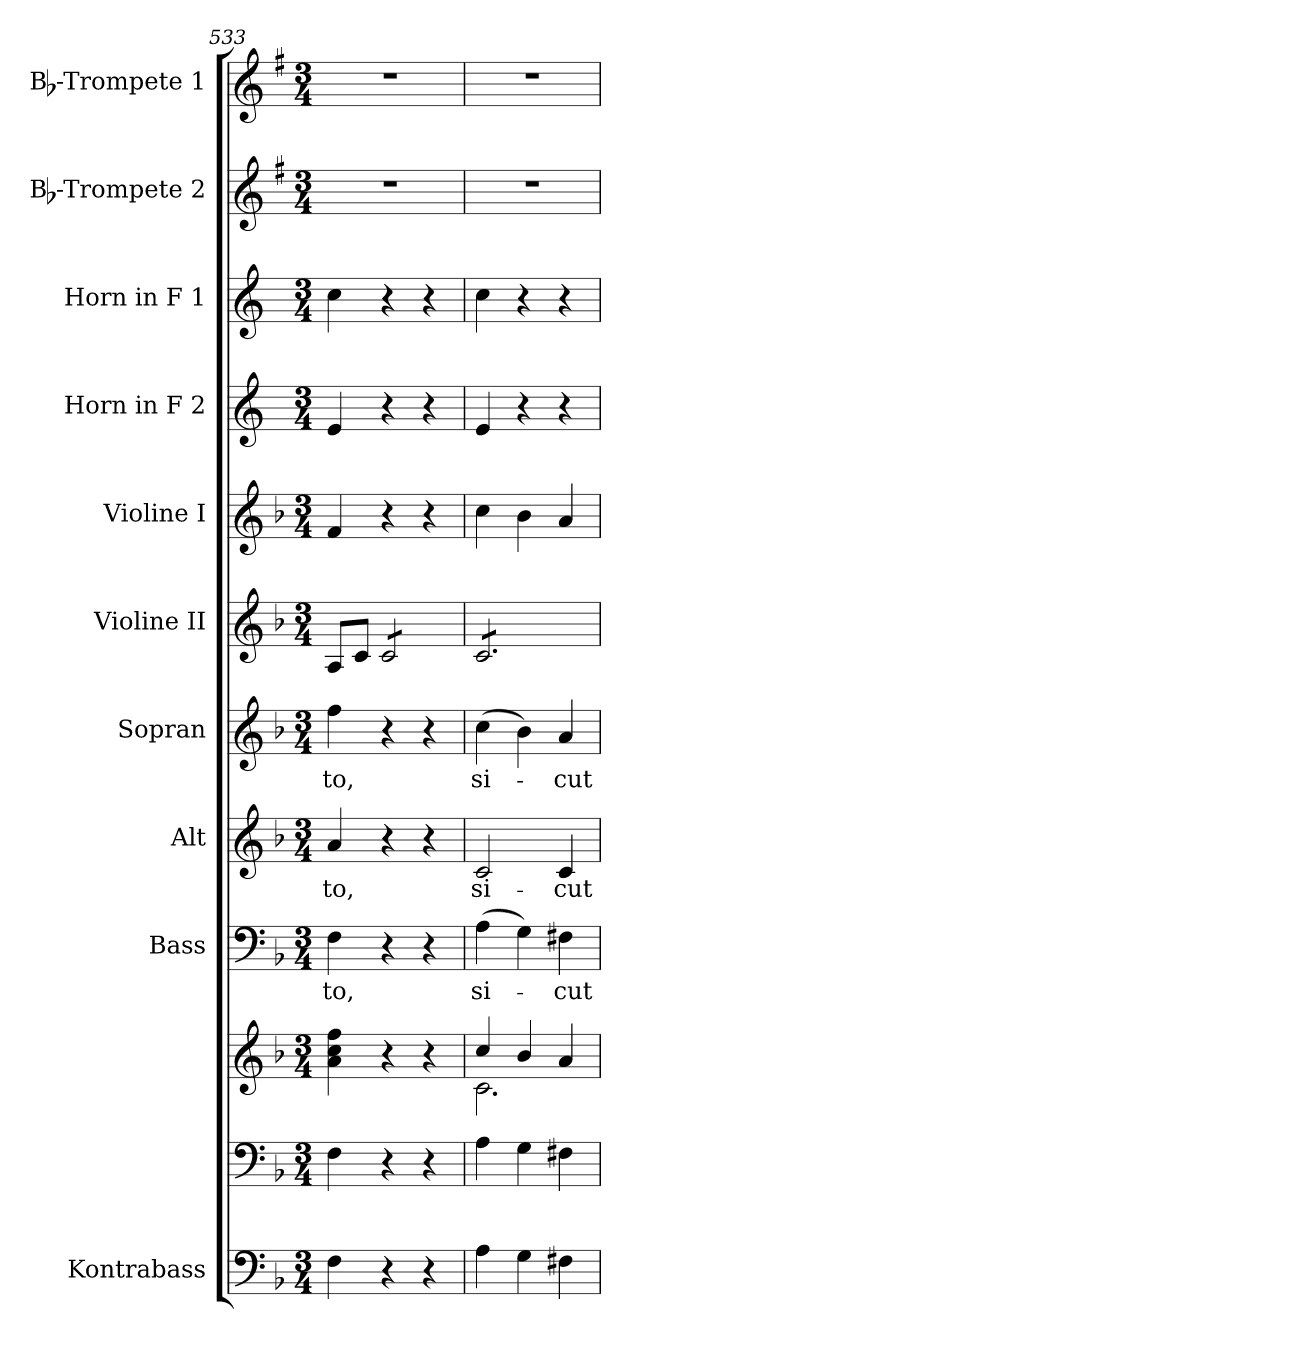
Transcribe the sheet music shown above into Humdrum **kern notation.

**kern	**kern	**kern	**kern	**text	**kern	**text	**kern	**text	**kern	**kern	**kern	**kern	**kern	**kern
*part11	*part10	*part10	*part9	*part9	*part8	*part8	*part7	*part7	*part6	*part5	*part4	*part3	*part2	*part1
*staff12	*staff11	*staff10	*staff9	*staff9	*staff8	*staff8	*staff7	*staff7	*staff6	*staff5	*staff4	*staff3	*staff2	*staff1
*I"Kontrabass	*	*	*I"Bass	*	*I"Alt	*	*I"Sopran	*	*I"Violine II	*I"Violine I	*I"Horn in F 2	*I"Horn in F 1	*I"Bb-Trompete 2	*I"Bb-Trompete 1
*I'Kb.	*	*	*I'B.	*	*I'A.	*	*I'S.	*	*I'Vl. II	*I'Vl. I	*	*	*I'Bb Trp. 2	*I'Bb Trp. 1
*clefF4	*clefF4	*clefG2	*clefF4	*	*clefG2	*	*clefG2	*	*clefG2	*clefG2	*clefG2	*clefG2	*clefG2	*clefG2
*ITrd7c12	*	*	*	*	*	*	*	*	*	*	*ITrd4c7	*ITrd4c7	*ITrd1c2	*ITrd1c2
*k[b-]	*k[b-]	*k[b-]	*k[b-]	*	*k[b-]	*	*k[b-]	*	*k[b-]	*k[b-]	*k[b-]	*k[b-]	*k[b-]	*k[b-]
*F:	*F:	*F:	*F:	*	*F:	*	*F:	*	*F:	*F:	*F:	*F:	*F:	*F:
*M3/4	*M3/4	*M3/4	*M3/4	*	*M3/4	*	*M3/4	*	*M3/4	*M3/4	*M3/4	*M3/4	*M3/4	*M3/4
=533	=533	=533	=533	=533	=533	=533	=533	=533	=533	=533	=533	=533	=533	=533
!	!	!	!	!LO:LY:b	!	!LO:LY:b	!	!LO:LY:b	!	!	!	!	!	!
4FF\	4F\	4a\ 4cc\ 4ff\	4F\	-to,	4a/	-to,	4ff\	-to,	8A/L	4f/	4A/	4f\	2.r	2.r
.	.	.	.	.	.	.	.	.	8c/J	.	.	.	.	.
*	*	*	*	*	*	*	*	*	*tremolo	*	*	*	*	*
4r	4r	4r	4r	.	4r	.	4r	.	8c/L	4r	4r	4r	.	.
.	.	.	.	.	.	.	.	.	8c/	.	.	.	.	.
4r	4r	4r	4r	.	4r	.	4r	.	8c/	4r	4r	4r	.	.
.	.	.	.	.	.	.	.	.	8c/J	.	.	.	.	.
=534	=534	=534	=534	=534	=534	=534	=534	=534	=534	=534	=534	=534	=534	=534
*	*	*^	*	*	*	*	*	*	*	*	*	*	*	*
!	!	!	!	!	!LO:LY:b	!	!LO:LY:b	!	!LO:LY:b	!	!	!	!	!	!
4AA\	4A\	4cc/	2.c\	(>4A\	si-	2c/	si-	(>4cc\	si-	8c/L	4cc\	4A/	4f\	2.r	2.r
.	.	.	.	.	.	.	.	.	.	8c/	.	.	.	.	.
4GG\	4G\	4b-/	.	4G\)	.	.	.	4b-\)	.	8c/	4b-\	4r	4r	.	.
.	.	.	.	.	.	.	.	.	.	8c/	.	.	.	.	.
!	!	!	!	!	!LO:LY:b	!	!LO:LY:b	!	!LO:LY:b	!	!	!	!	!	!
4FF#X\	4F#X\	4a/	.	4F#X\	-cut	4c/	-cut	4a/	-cut	8c/	4a/	4r	4r	.	.
.	.	.	.	.	.	.	.	.	.	8c/J	.	.	.	.	.
*	*	*	*	*	*	*	*	*	*	*Xtremolo	*	*	*	*	*
*	*	*v	*v	*	*	*	*	*	*	*	*	*	*	*	*
=	=	=	=	=	=	=	=	=	=	=	=	=	=	=
*-	*-	*-	*-	*-	*-	*-	*-	*-	*-	*-	*-	*-	*-	*-
